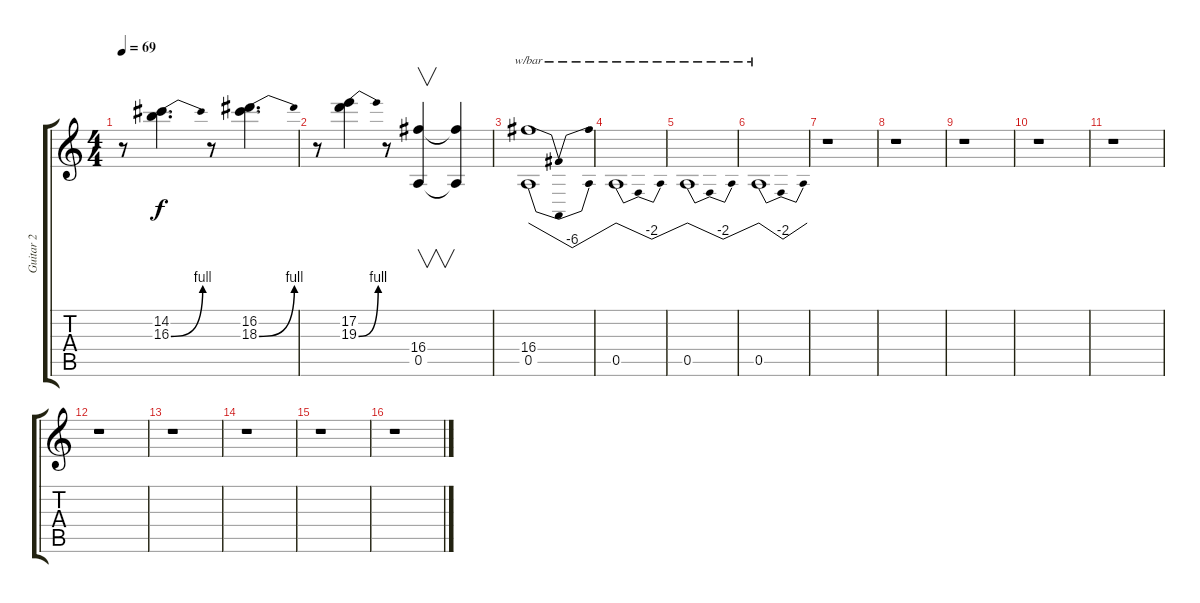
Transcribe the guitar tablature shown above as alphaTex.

\track ("Guitar 2" "Guitar 2") {instrument distortionguitar}
\staff {score tabs}
\tuning (E4 B3 G3 D3 A2 E2) {hide}
\ts (4 4)
\tempo 69
\clef g2
\ks c
r.8{dy f} (14.2 16.3{be (bend 0 0 60 4)}).4{d} r.8 (16.2 18.3{be (bend 0 0 60 4)}).4{d} |
r.8 (17.2 19.3{be (bend 0 0 60 4)}).4 r.8 (16.4 0.5).4{v} (16.4{t} 0.5{t}).4 |
(16.4 0.5).1{tbe (dip default 0 0 30 -24 60 0)} |
0.5.1{tbe (dip default 0 0 30 -8 60 0)} |
0.5.1{tbe (dip default 0 0 30 -8 60 0)} |
0.5.1{tbe (dip default 0 0 30 -8 60 0)} |
r.1 |
r.1 |
r.1 |
r.1 |
r.1 |
r.1 |
r.1 |
r.1 |
r.1 |
r.1
